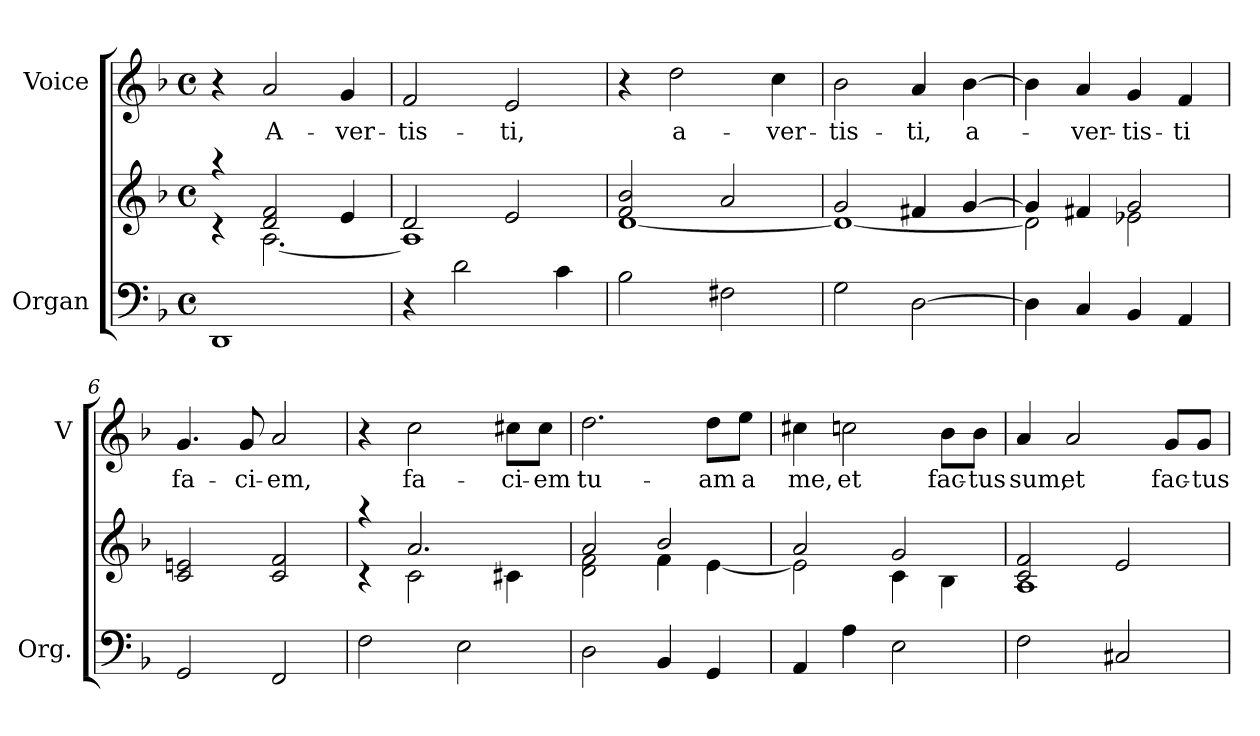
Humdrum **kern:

**kern	**kern	**kern	**text
*part2	*part2	*part1	*part1
*staff3	*staff2	*staff1	*staff1
*I"Organ	*	*I"Voice	*
*I'Org.	*	*I'V	*
*clefF4	*clefG2	*clefG2	*
*k[b-]	*k[b-]	*k[b-]	*
*F:	*F:	*F:	*
*M4/4	*M4/4	*M4/4	*
*met(c)	*met(c)	*met(c)	*
=1	=1	=1	=1
*	*^	*	*
1DD	4raa	4rc	4r	.
!	!	!	!	!LO:LY:b
.	2d/ 2f/	[<2.A\	2a/	A-
!	!	!	!	!LO:LY:b
.	4e/	.	4g/	-ver-
=2	=2	=2	=2	=2
!	!	!	!	!LO:LY:b
4r	2d/	1A]	2f/	-tis-
2d\	.	.	.	.
!	!	!	!	!LO:LY:b
.	2e/	.	2e/	-ti,
4c\	.	.	.	.
=3	=3	=3	=3	=3
2B-\	2f/ 2b-/	[<1d	4r	.
!	!	!	!	!LO:LY:b
.	.	.	2dd\	a-
2F#X\	2a/	.	.	.
!	!	!	!	!LO:LY:b
.	.	.	4cc\	-ver-
=4	=4	=4	=4	=4
!	!	!	!	!LO:LY:b
2G\	2g/	1d_	2b-\	-tis-
!	!	!	!	!LO:LY:b
[2D\	4f#X/	.	4a/	-ti,
!	!	!	!	!LO:LY:b
.	[>4g/	.	[4b-\	a-
=5	=5	=5	=5	=5
4D\]	4g/]	2d\]	4b-\]	.
!	!	!	!	!LO:LY:b
4C/	4f#X/	.	4a/	-ver-
!	!	!	!	!LO:LY:b
4BB-/	2g/	2e-X\	4g/	-tis-
!	!	!	!	!LO:LY:b
4AA/	.	.	4f/	-ti
*	*v	*v	*	*
=6	=6	=6	=6
!	!	!	!LO:LY:b
2GG/	2c/ 2eni/	4.g/	fa-
!	!	!	!LO:LY:b
.	.	8g/	-ci-
!	!	!	!LO:LY:b
2FF/	2c/ 2f/	2a/	-em,
!!LO:LB:g=z
=7	=7	=7	=7
*	*^	*	*
2F\	4raa	4rc	4r	.
!	!	!	!	!LO:LY:b
.	2.a/	2c\	2cc\	fa-
2E\	.	.	.	.
!	!	!	!	!LO:LY:b
.	.	4c#X\	8cc#X\L	-ci-
!	!	!	!	!LO:LY:b
.	.	.	8cc#\J	-em
=8	=8	=8	=8	=8
!	!	!	!	!LO:LY:b
2D\	2a/	2d\ 2f\	2.dd\	tu-
4BB-/	2b-/	4f\	.	.
!	!	!	!	!LO:LY:b
4GG/	.	[<4e\	8dd\L	-am
!	!	!	!	!LO:LY:b
.	.	.	8ee\J	a
=9	=9	=9	=9	=9
!	!	!	!	!LO:LY:b
4AA/	2a/	2e\]	4cc#X\	me,
!	!	!	!	!LO:LY:b
4A\	.	.	2ccn\	et
2E\	2g/	4c\	.	.
!	!	!	!	!LO:LY:b
.	.	4B-\	8b-\L	fac-
!	!	!	!	!LO:LY:b
.	.	.	8b-\J	-tus
=10	=10	=10	=10	=10
!	!	!	!	!LO:LY:b
2F\	2c/ 2f/	1A	4a/	sum,
!	!	!	!	!LO:LY:b
.	.	.	2a/	et
2C#X/	2e/	.	.	.
!	!	!	!	!LO:LY:b
.	.	.	8g/L	fac-
!	!	!	!	!LO:LY:b
.	.	.	8g/J	-tus
*	*v	*v	*	*
=	=	=	=
*-	*-	*-	*-
